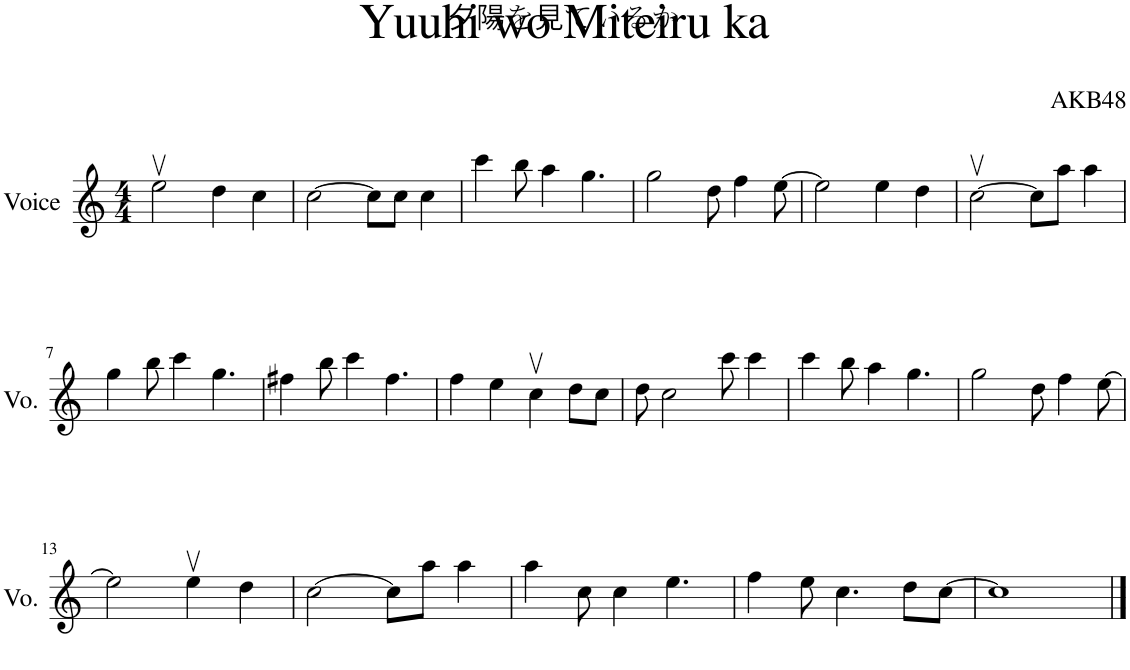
**kern
*part1
*staff1
*I"Voice
*I'Vo.
*clefG2
*k[]
*M4/4
=1
2eev\
4dd\
4cc\
=2
[2cc\
8cc\L]
8cc\J
4cc\
=3
4ccc\
8bb\
4aa\
4.gg\
=4
2gg\
8dd\
4ff\
[8ee\
=5
2ee\]
4ee\
4dd\
=6
[2ccv\
8cc\L]
8aa\J
4aa\
!!LO:LB:g=z
=7
4gg\
8bb\
4ccc\
4.gg\
=8
4ff#X\
8bb\
4ccc\
4.ff#\
=9
4ff\
4ee\
4ccv\
8dd\L
8cc\J
=10
8dd\
2cc\
8ccc\
4ccc\
=11
4ccc\
8bb\
4aa\
4.gg\
=12
2gg\
8dd\
4ff\
[8ee\
!!LO:LB:g=z
=13
2ee\]
4eev\
4dd\
=14
[2cc\
8cc\L]
8aa\J
4aa\
=15
4aa\
8cc\
4cc\
4.ee\
=16
4ff\
8ee\
4.cc\
8dd\L
[8cc\J
=17
1cc]
==
*-
